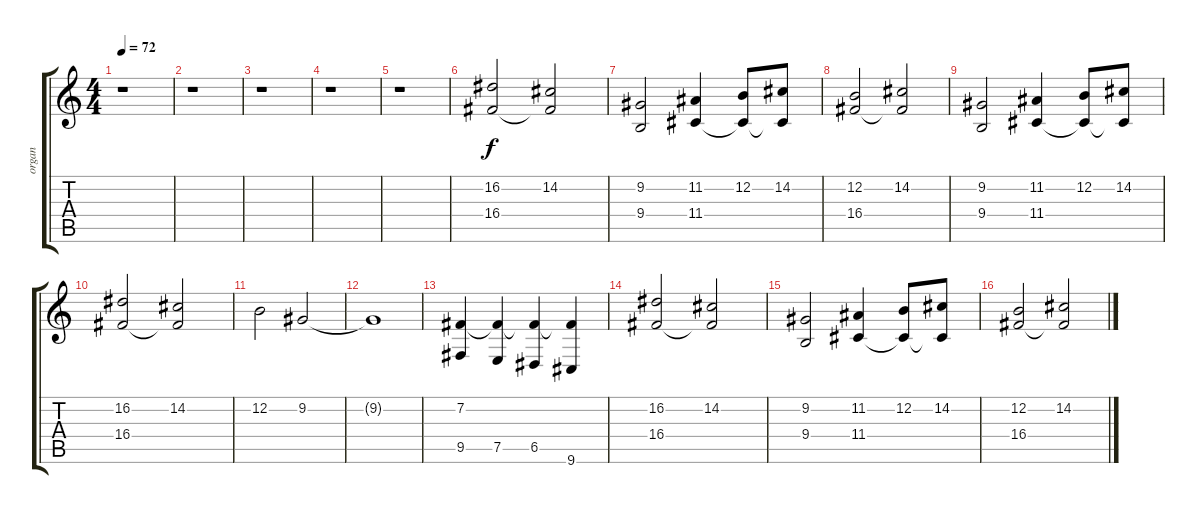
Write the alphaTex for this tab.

\track ("organ" "organ") {instrument rockorgan}
\staff {score tabs}
\tuning (E4 B3 G3 D3 A2 E2) {hide}
\ts (4 4)
\tempo 72
\clef g2
\ks c
r.1{dy f} |
r.1 |
r.1 |
r.1 |
r.1 |
(16.2 16.4).2{volume 12} (14.2 16.4{t}).2 |
(9.2 9.4).2 (11.2 11.4).4 (12.2 11.4{t}).8 (14.2 11.4{t}).8 |
(12.2 16.4).2 (14.2 16.4{t}).2 |
(9.2 9.4).2 (11.2 11.4).4 (12.2 11.4{t}).8 (14.2 11.4{t}).8 |
(16.2 16.4).2 (14.2 16.4{t}).2 |
12.2.2 9.2.2 |
9.2{t}.1 |
(7.2 9.5).4 (7.2{t} 7.5).4 (7.2{t} 6.5).4 (7.2{t} 9.6).4 |
(16.2 16.4).2 (14.2 16.4{t}).2 |
(9.2 9.4).2 (11.2 11.4).4 (12.2 11.4{t}).8 (14.2 11.4{t}).8 |
(12.2 16.4).2 (14.2 16.4{t}).2
